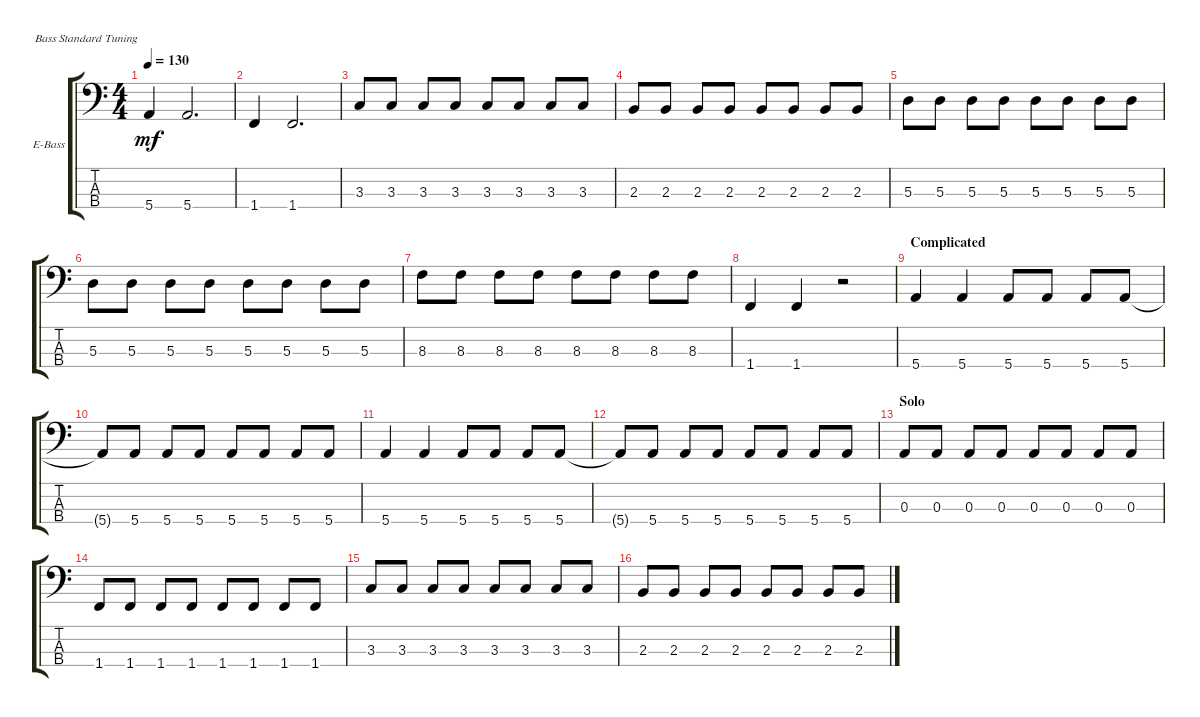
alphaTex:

\defaultSystemsLayout 4
\bracketExtendMode groupsimilarinstruments
\firstSystemTrackNameOrientation horizontal
\otherSystemsTrackNameOrientation horizontal
\track ("E-Bass" "E-Bass") {instrument electricbassfinger}
\staff {score tabs}
\tuning (G2 D2 A1 E1)
\ts (4 4)
\tempo 130
\clef f4
\ks c
5.4.4{dy mf} 5.4.2{d} |
1.4.4 1.4.2{d} |
3.3.8 3.3.8 3.3.8 3.3.8 3.3.8 3.3.8 3.3.8 3.3.8 |
2.3.8 2.3.8 2.3.8 2.3.8 2.3.8 2.3.8 2.3.8 2.3.8 |
5.3.8 5.3.8 5.3.8 5.3.8 5.3.8 5.3.8 5.3.8 5.3.8 |
5.3.8 5.3.8 5.3.8 5.3.8 5.3.8 5.3.8 5.3.8 5.3.8 |
8.3.8 8.3.8 8.3.8 8.3.8 8.3.8 8.3.8 8.3.8 8.3.8 |
1.4.4 1.4.4 r.2 |
\section ("" "Complicated")
5.4.4 5.4.4 5.4.8 5.4.8 5.4.8 5.4.8 |
5.4{t}.8 5.4.8 5.4.8 5.4.8 5.4.8 5.4.8 5.4.8 5.4.8 |
5.4.4 5.4.4 5.4.8 5.4.8 5.4.8 5.4.8 |
5.4{t}.8 5.4.8 5.4.8 5.4.8 5.4.8 5.4.8 5.4.8 5.4.8 |
\section ("" "Solo")
0.3.8 0.3.8 0.3.8 0.3.8 0.3.8 0.3.8 0.3.8 0.3.8 |
1.4.8 1.4.8 1.4.8 1.4.8 1.4.8 1.4.8 1.4.8 1.4.8 |
3.3.8 3.3.8 3.3.8 3.3.8 3.3.8 3.3.8 3.3.8 3.3.8 |
2.3.8 2.3.8 2.3.8 2.3.8 2.3.8 2.3.8 2.3.8 2.3.8
